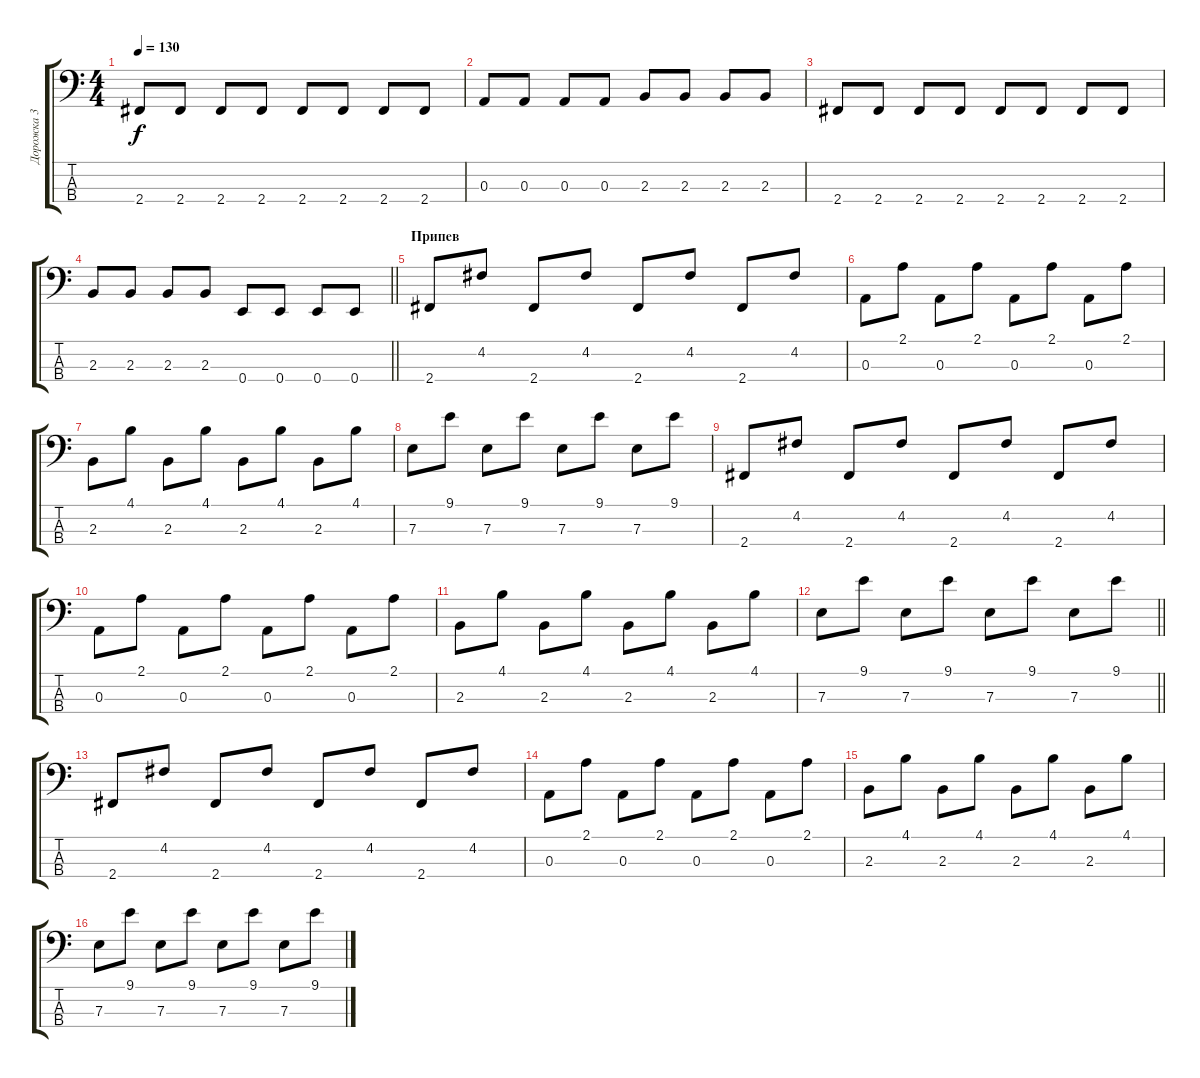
\track ("Дорожка 3" "Дорожка 3") {instrument electricbassfinger}
\staff {score tabs}
\tuning (G2 D2 A1 E1) {hide}
\ts (4 4)
\tempo 130
\clef f4
\ks c
2.4.8{dy f} 2.4.8 2.4.8 2.4.8 2.4.8 2.4.8 2.4.8 2.4.8 |
0.3.8 0.3.8 0.3.8 0.3.8 2.3.8 2.3.8 2.3.8 2.3.8 |
2.4.8 2.4.8 2.4.8 2.4.8 2.4.8 2.4.8 2.4.8 2.4.8 |
\barLineRight lightlight
2.3.8 2.3.8 2.3.8 2.3.8 0.4.8 0.4.8 0.4.8 0.4.8 |
\section ("" "Припев")
2.4.8 4.2.8 2.4.8 4.2.8 2.4.8 4.2.8 2.4.8 4.2.8 |
0.3.8 2.1.8 0.3.8 2.1.8 0.3.8 2.1.8 0.3.8 2.1.8 |
2.3.8 4.1.8 2.3.8 4.1.8 2.3.8 4.1.8 2.3.8 4.1.8 |
7.3.8 9.1.8 7.3.8 9.1.8 7.3.8 9.1.8 7.3.8 9.1.8 |
2.4.8 4.2.8 2.4.8 4.2.8 2.4.8 4.2.8 2.4.8 4.2.8 |
0.3.8 2.1.8 0.3.8 2.1.8 0.3.8 2.1.8 0.3.8 2.1.8 |
2.3.8 4.1.8 2.3.8 4.1.8 2.3.8 4.1.8 2.3.8 4.1.8 |
\barLineRight lightlight
7.3.8 9.1.8 7.3.8 9.1.8 7.3.8 9.1.8 7.3.8 9.1.8 |
2.4.8 4.2.8 2.4.8 4.2.8 2.4.8 4.2.8 2.4.8 4.2.8 |
0.3.8 2.1.8 0.3.8 2.1.8 0.3.8 2.1.8 0.3.8 2.1.8 |
2.3.8 4.1.8 2.3.8 4.1.8 2.3.8 4.1.8 2.3.8 4.1.8 |
7.3.8 9.1.8 7.3.8 9.1.8 7.3.8 9.1.8 7.3.8 9.1.8
